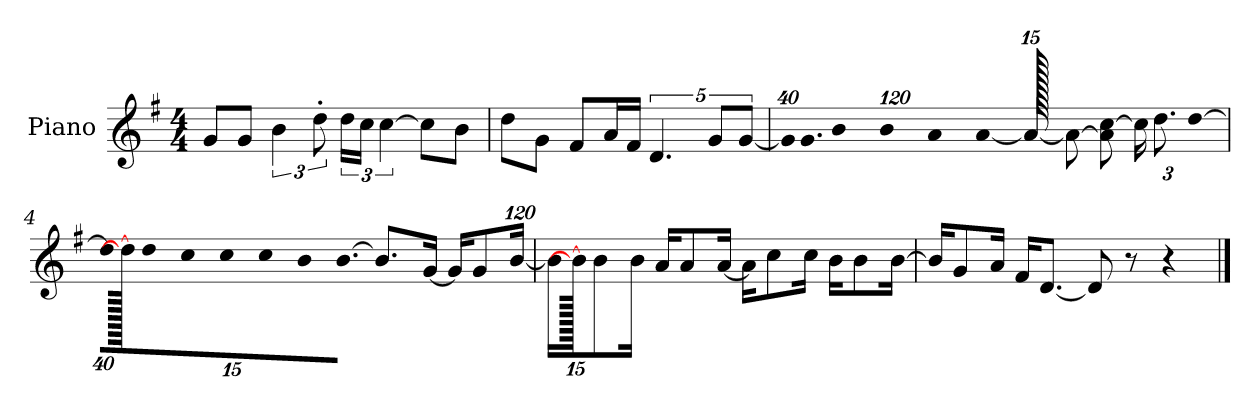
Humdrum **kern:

**kern
*part1
*staff1
*I"Piano
*I'P-no
*clefG2
*k[f#]
*M4/4
*MM90
=1
8g/L
8g/J
6b\
12dd'\
24dd\LL
24cc\JJ
[6cc\
8cc\L]
8b\J
=2
8dd\L
8g\J
8f#/L
16a/L
16f#/JJ
5.d/
10g/L
[10g/J
=3
*Xbrackettup
!LO:N:vis=32
640%23g/KLL]
!LO:N:vis=16.
960%103g/J
!LO:N:vis=8
960%137b/
!LO:N:vis=16
1920%137b/L
!LO:N:vis=32
640%23a/K
[384%41a/J
1920a/_
8a\L_
8a\] [8cc\J
24cc\KL]
12.dd\
[640%53dd\J
!!LO:LB:g=z
=4
!LO:N:vis=32
640%23dd\KLL]
1920dd\_
!LO:N:vis=16
1920%137dd\
!LO:N:vis=32
640%23cc\JK
!LO:N:vis=8
960%137cc\
!LO:N:vis=16
1920%137cc\L
!LO:N:vis=32
640%23b\K
!LO:N:vis=16.
[960%103b\JJ
8.b/L]
[16g/Jk
16g/KL]
8g/
[1920%119b/Jk
=5
16b\KL]
1920b/_
8b\
16b\Jk
16a/KL
8a/
[16a/Jk
16a\KL]
8cc\
16cc\Jk
16b\KL
8b\
[16b\Jk
=6
16b/KL]
8g/
16a/Jk
16f#/KL
[8.d/J
8d/]
8r
4r
==
*-
